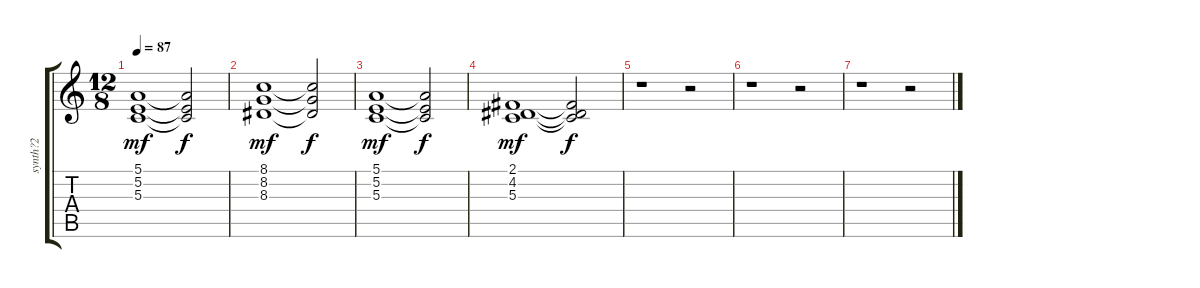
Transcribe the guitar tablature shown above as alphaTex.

\track ("synth?2" "synth?2") {instrument pad7halo}
\staff {score tabs}
\tuning (E4 B3 G3 D3 A2 E2) {hide}
\ts (12 8)
\tempo 87
\clef g2
\ks c
(5.1 5.2 5.3).1{dy mf} (5.1{t} 5.2{t} 5.3{t}).2{dy f} |
(8.1 8.2 8.3).1{dy mf} (8.1{t} 8.2{t} 8.3{t}).2{dy f} |
(5.1 5.2 5.3).1{dy mf} (5.1{t} 5.2{t} 5.3{t}).2{dy f} |
(2.1 4.2 5.3).1{dy mf} (2.1{t} 4.2{t} 5.3{t}).2{dy f} |
r.1 r.2 |
r.1 r.2 |
r.1 r.2
